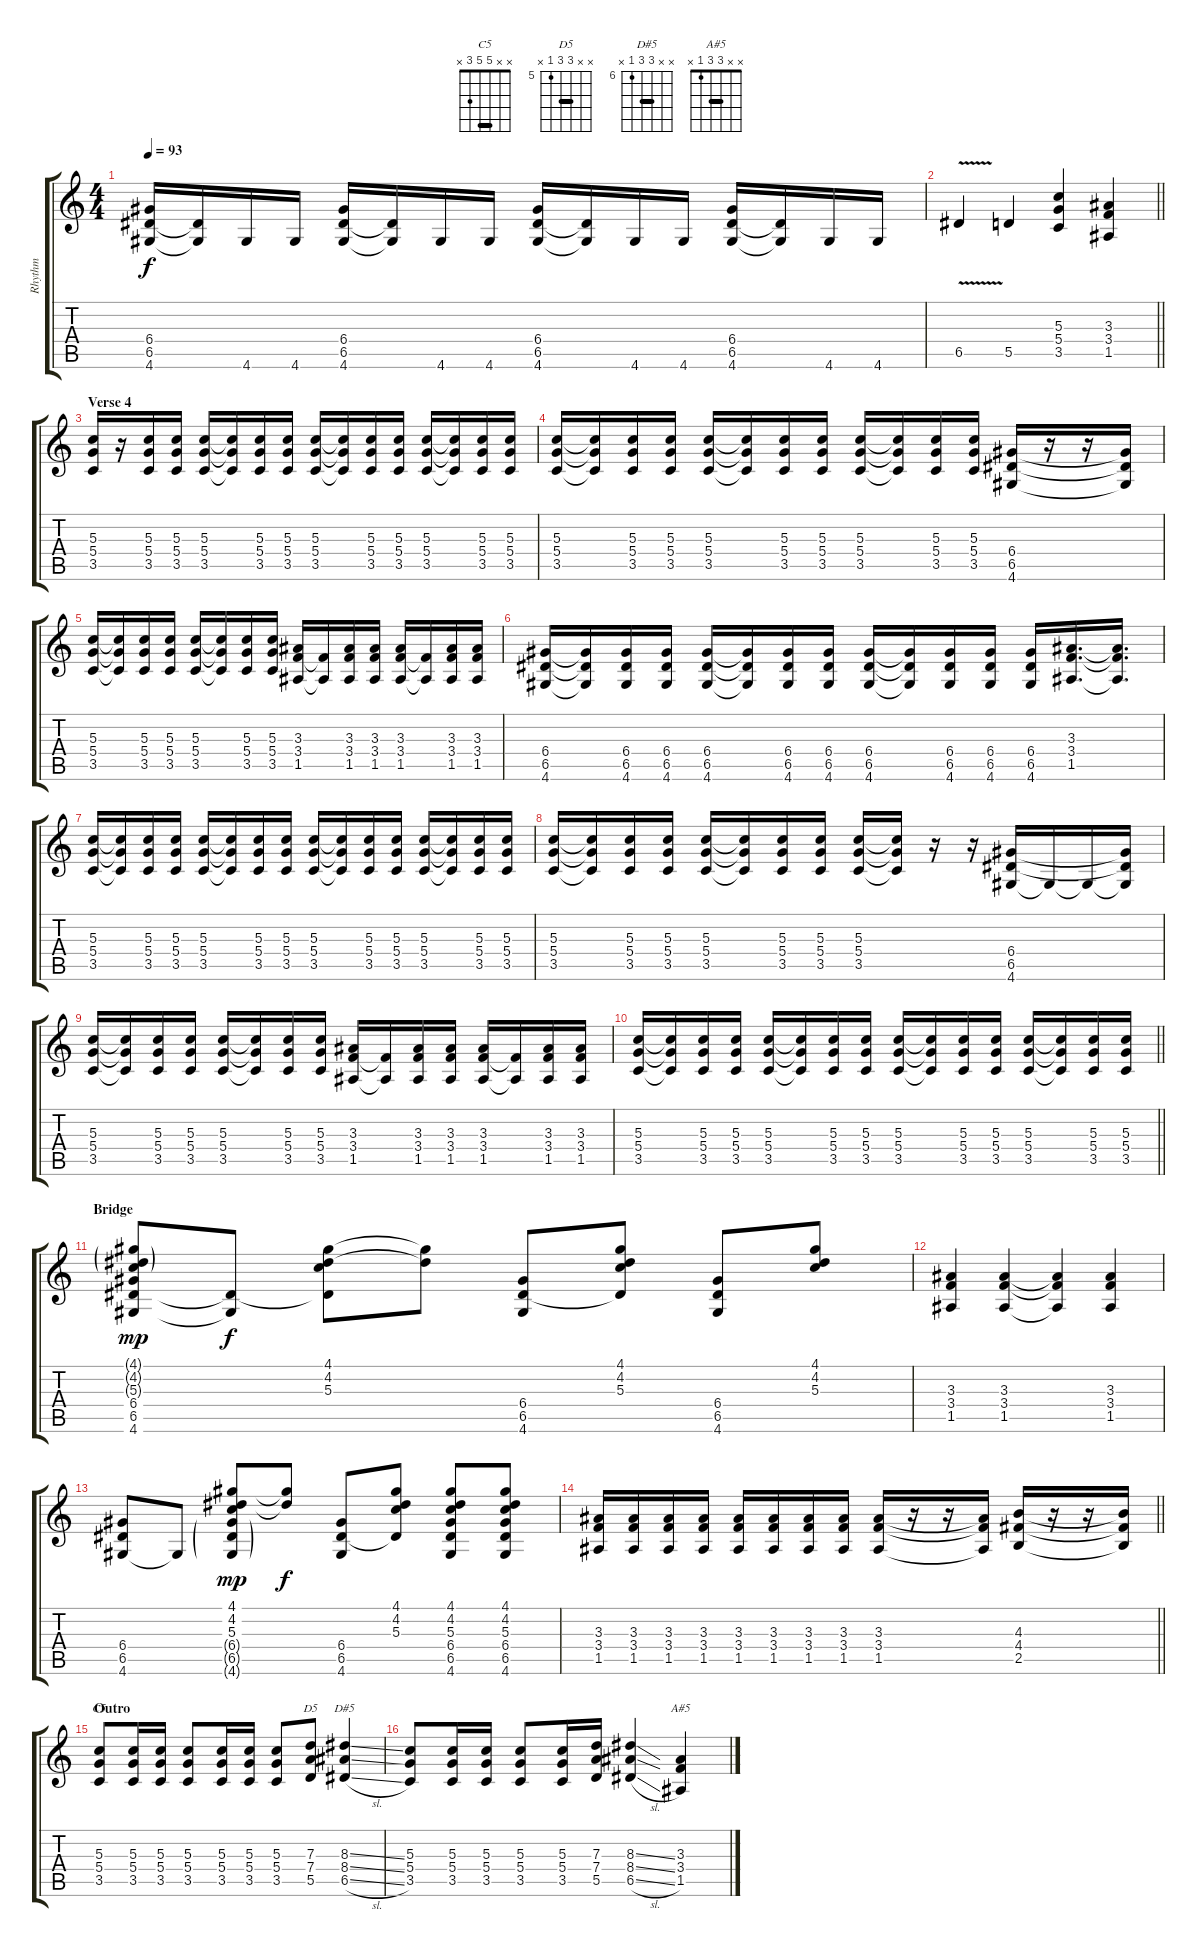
\track ("Rhythm" "Rhythm") {instrument overdrivenguitar}
\staff {score tabs}
\tuning (E4 B3 G3 D3 A2 E2) {hide}
\chord ("C5" x x 5 5 3 x) {barre 5}
\chord ("D5" x x 7 7 5 x) {firstfret 5 barre 7}
\chord ("D#5" x x 8 8 6 x) {firstfret 6 barre 8}
\chord ("A#5" x x 3 3 1 x) {barre 3}
\ts (4 4)
\tempo 93
\clef g2
\ks c
(6.4 6.5 4.6).16{dy f volume 12} (6.5{t} 4.6{t}).16 4.6.16 4.6.16 (6.4 6.5 4.6).16 (6.5{t} 4.6{t}).16 4.6.16 4.6.16 (6.4 6.5 4.6).16 (6.5{t} 4.6{t}).16 4.6.16 4.6.16 (6.4 6.5 4.6).16 (6.5{t} 4.6{t}).16 4.6.16 4.6.16 |
\barLineRight lightlight
6.5{v}.4 5.5.4 (5.3 5.4 3.5).4 (3.3 3.4 1.5).4 |
\section ("" "Verse 4")
(5.3 5.4 3.5).16 r.16 (5.3 5.4 3.5).16 (5.3 5.4 3.5).16 (5.3 5.4 3.5).16 (5.3{t} 5.4{t} 3.5{t}).16 (5.3 5.4 3.5).16 (5.3 5.4 3.5).16 (5.3 5.4 3.5).16 (5.3{t} 5.4{t} 3.5{t}).16 (5.3 5.4 3.5).16 (5.3 5.4 3.5).16 (5.3 5.4 3.5).16 (5.3{t} 5.4{t} 3.5{t}).16 (5.3 5.4 3.5).16 (5.3 5.4 3.5).16 |
(5.3 5.4 3.5).16 (5.3{t} 5.4{t} 3.5{t}).16 (5.3 5.4 3.5).16 (5.3 5.4 3.5).16 (5.3 5.4 3.5).16 (5.3{t} 5.4{t} 3.5{t}).16 (5.3 5.4 3.5).16 (5.3 5.4 3.5).16 (5.3 5.4 3.5).16 (5.3{t} 5.4{t} 3.5{t}).16 (5.3 5.4 3.5).16 (5.3 5.4 3.5).16 (6.4 6.5 4.6).16 r.16 r.16 (6.4{t} 6.5{t} 4.6{t}).16 |
(5.3 5.4 3.5).16 (5.3{t} 5.4{t} 3.5{t}).16 (5.3 5.4 3.5).16 (5.3 5.4 3.5).16 (5.3 5.4 3.5).16 (5.3{t} 5.4{t} 3.5{t}).16 (5.3 5.4 3.5).16 (5.3 5.4 3.5).16 (3.3 3.4 1.5).16 (3.4{t} 1.5{t}).16 (3.3 3.4 1.5).16 (3.3 3.4 1.5).16 (3.3 3.4 1.5).16 (3.4{t} 1.5{t}).16 (3.3 3.4 1.5).16 (3.3 3.4 1.5).16 |
(6.4 6.5 4.6).16 (6.4{t} 6.5{t} 4.6{t}).16 (6.4 6.5 4.6).16 (6.4 6.5 4.6).16 (6.4 6.5 4.6).16 (6.4{t} 6.5{t} 4.6{t}).16 (6.4 6.5 4.6).16 (6.4 6.5 4.6).16 (6.4 6.5 4.6).16 (6.4{t} 6.5{t} 4.6{t}).16 (6.4 6.5 4.6).16 (6.4 6.5 4.6).16 (6.4 6.5 4.6).16 (3.3 3.4 1.5).16{d} (3.3{t} 3.4{t} 1.5{t}).16{d} |
(5.3 5.4 3.5).16 (5.3{t} 5.4{t} 3.5{t}).16 (5.3 5.4 3.5).16 (5.3 5.4 3.5).16 (5.3 5.4 3.5).16 (5.3{t} 5.4{t} 3.5{t}).16 (5.3 5.4 3.5).16 (5.3 5.4 3.5).16 (5.3 5.4 3.5).16 (5.3{t} 5.4{t} 3.5{t}).16 (5.3 5.4 3.5).16 (5.3 5.4 3.5).16 (5.3 5.4 3.5).16 (5.3{t} 5.4{t} 3.5{t}).16 (5.3 5.4 3.5).16 (5.3 5.4 3.5).16 |
(5.3 5.4 3.5).16 (5.3{t} 5.4{t} 3.5{t}).16 (5.3 5.4 3.5).16 (5.3 5.4 3.5).16 (5.3 5.4 3.5).16 (5.3{t} 5.4{t} 3.5{t}).16 (5.3 5.4 3.5).16 (5.3 5.4 3.5).16 (5.3 5.4 3.5).16 (5.3{t} 5.4{t} 3.5{t}).16 r.16 r.16 (6.4 6.5 4.6).16 4.6{t}.16 4.6{t}.16 (6.4{t} 6.5{t} 4.6{t}).16 |
(5.3 5.4 3.5).16 (5.3{t} 5.4{t} 3.5{t}).16 (5.3 5.4 3.5).16 (5.3 5.4 3.5).16 (5.3 5.4 3.5).16 (5.3{t} 5.4{t} 3.5{t}).16 (5.3 5.4 3.5).16 (5.3 5.4 3.5).16 (3.3 3.4 1.5).16 (3.4{t} 1.5{t}).16 (3.3 3.4 1.5).16 (3.3 3.4 1.5).16 (3.3 3.4 1.5).16 (3.4{t} 1.5{t}).16 (3.3 3.4 1.5).16 (3.3 3.4 1.5).16 |
\barLineRight lightlight
(5.3 5.4 3.5).16 (5.3{t} 5.4{t} 3.5{t}).16 (5.3 5.4 3.5).16 (5.3 5.4 3.5).16 (5.3 5.4 3.5).16 (5.3{t} 5.4{t} 3.5{t}).16 (5.3 5.4 3.5).16 (5.3 5.4 3.5).16 (5.3 5.4 3.5).16 (5.3{t} 5.4{t} 3.5{t}).16 (5.3 5.4 3.5).16 (5.3 5.4 3.5).16 (5.3 5.4 3.5).16 (5.3{t} 5.4{t} 3.5{t}).16 (5.3 5.4 3.5).16 (5.3 5.4 3.5).16 |
\section ("" "Bridge")
(4.1{g} 4.2{g} 5.3{g} 6.4 6.5 4.6).8{dy mp} (6.5{t} 4.6{t}).8{dy f} (4.1 4.2 5.3 6.5{t}).8 (4.1{t} 4.2{t}).8 (6.4 6.5 4.6).8 (4.1 4.2 5.3 6.5{t}).8 (6.4 6.5 4.6).8 (4.1 4.2 5.3).8 |
(3.3 3.4 1.5).4 (3.3 3.4 1.5).4 (3.3{t} 3.4{t} 1.5{t}).4 (3.3 3.4 1.5).4 |
(6.4 6.5 4.6).8 4.6{t}.8 (4.1 4.2 5.3 6.4{g} 6.5{g} 4.6{g}).8{dy mp} (4.1{t} 4.2{t}).8{dy f} (6.4 6.5 4.6).8 (4.1 4.2 5.3 6.5{t}).8 (4.1 4.2 5.3 6.4 6.5 4.6).8 (4.1 4.2 5.3 6.4 6.5 4.6).8 |
\barLineRight lightlight
(3.3 3.4 1.5).16 (3.3 3.4 1.5).16 (3.3 3.4 1.5).16 (3.3 3.4 1.5).16 (3.3 3.4 1.5).16 (3.3 3.4 1.5).16 (3.3 3.4 1.5).16 (3.3 3.4 1.5).16 (3.3 3.4 1.5).16 r.16 r.16 (3.3{t} 3.4{t} 1.5{t}).16 (4.3 4.4 2.5).16 r.16 r.16 (4.3{t} 4.4{t} 2.5{t}).16 |
\section ("" "Outro")
(5.3 5.4 3.5).8{ch "C5"} (5.3 5.4 3.5).16 (5.3 5.4 3.5).16 (5.3 5.4 3.5).8 (5.3 5.4 3.5).16 (5.3 5.4 3.5).16 (5.3 5.4 3.5).8 (7.3 7.4 5.5).8{ch "D5"} (8.3{ss} 8.4{ss} 6.5{sl}).4{ch "D#5"} |
(5.3 5.4 3.5).8 (5.3 5.4 3.5).16 (5.3 5.4 3.5).16 (5.3 5.4 3.5).8 (5.3 5.4 3.5).16 (7.3 7.4 5.5).16 (8.3{ss} 8.4{ss} 6.5{sl}).4 (3.3 3.4 1.5).4{ch "A#5"}
